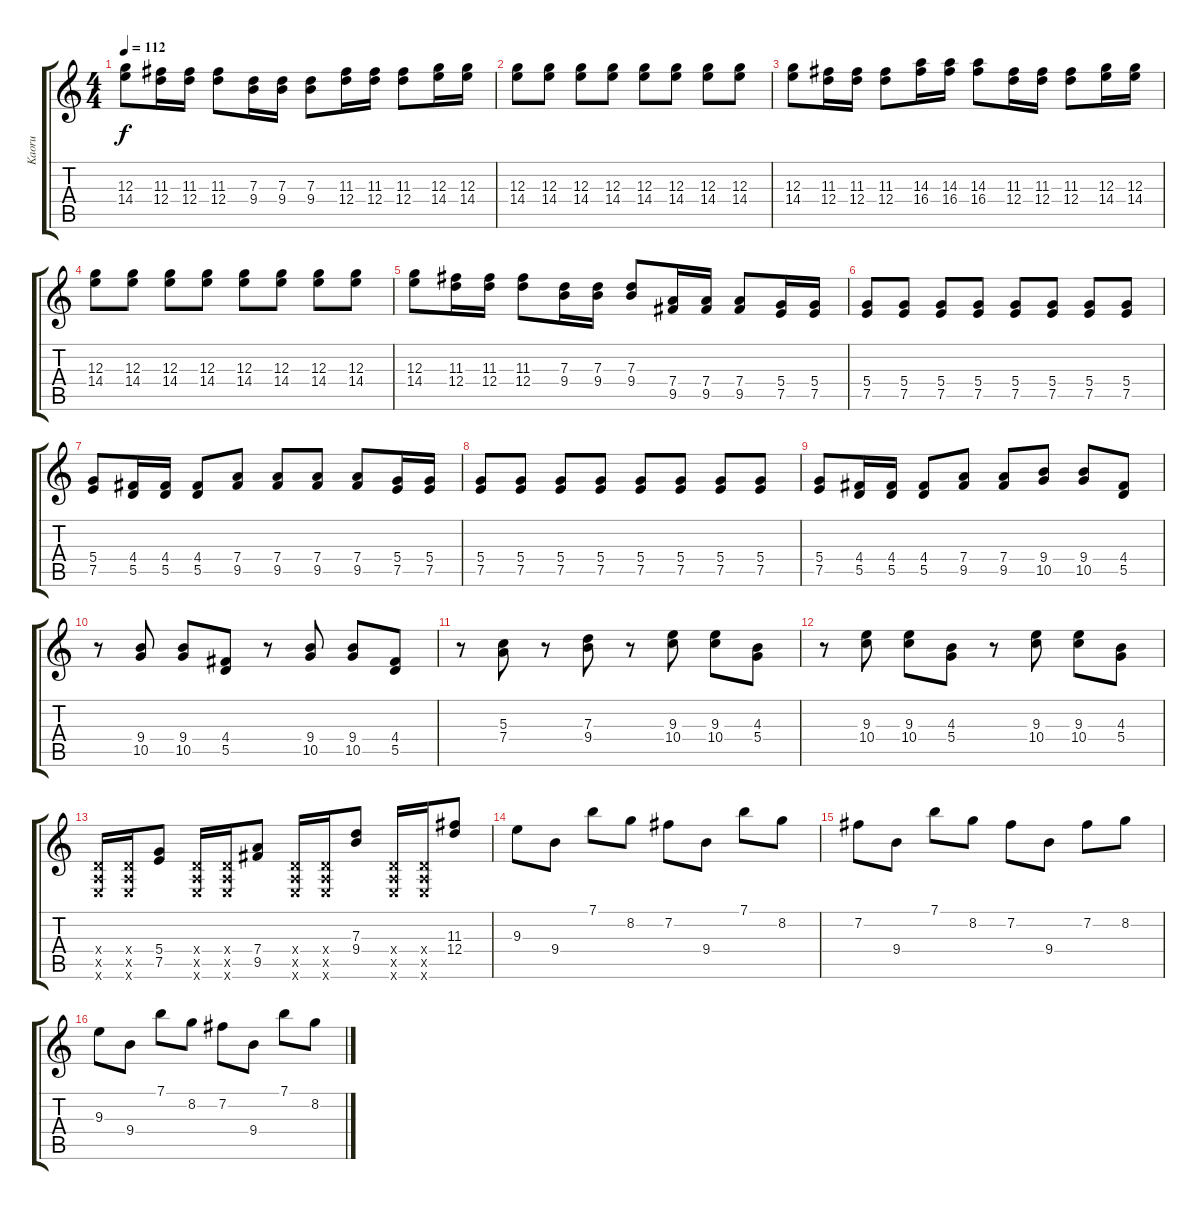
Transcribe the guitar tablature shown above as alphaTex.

\track ("Kaoru " "Kaoru ") {instrument distortionguitar}
\staff {score tabs}
\tuning (E4 B3 G3 D3 A2 E2) {hide}
\ts (4 4)
\tempo 112
\clef g2
\ks c
(12.3 14.4).8{dy f} (11.3 12.4).16 (11.3 12.4).16 (11.3 12.4).8 (7.3 9.4).16 (7.3 9.4).16 (7.3 9.4).8 (11.3 12.4).16 (11.3 12.4).16 (11.3 12.4).8 (12.3 14.4).16 (12.3 14.4).16 |
(12.3 14.4).8 (12.3 14.4).8 (12.3 14.4).8 (12.3 14.4).8 (12.3 14.4).8 (12.3 14.4).8 (12.3 14.4).8 (12.3 14.4).8 |
(12.3 14.4).8 (11.3 12.4).16 (11.3 12.4).16 (11.3 12.4).8 (14.3 16.4).16 (14.3 16.4).16 (14.3 16.4).8 (11.3 12.4).16 (11.3 12.4).16 (11.3 12.4).8 (12.3 14.4).16 (12.3 14.4).16 |
(12.3 14.4).8 (12.3 14.4).8 (12.3 14.4).8 (12.3 14.4).8 (12.3 14.4).8 (12.3 14.4).8 (12.3 14.4).8 (12.3 14.4).8 |
(12.3 14.4).8 (11.3 12.4).16 (11.3 12.4).16 (11.3 12.4).8 (7.3 9.4).16 (7.3 9.4).16 (7.3 9.4).8 (7.4 9.5).16 (7.4 9.5).16 (7.4 9.5).8 (5.4 7.5).16 (5.4 7.5).16 |
(5.4 7.5).8 (5.4 7.5).8 (5.4 7.5).8 (5.4 7.5).8 (5.4 7.5).8 (5.4 7.5).8 (5.4 7.5).8 (5.4 7.5).8 |
(5.4 7.5).8 (4.4 5.5).16 (4.4 5.5).16 (4.4 5.5).8 (7.4 9.5).8 (7.4 9.5).8 (7.4 9.5).8 (7.4 9.5).8 (5.4 7.5).16 (5.4 7.5).16 |
(5.4 7.5).8 (5.4 7.5).8 (5.4 7.5).8 (5.4 7.5).8 (5.4 7.5).8 (5.4 7.5).8 (5.4 7.5).8 (5.4 7.5).8 |
(5.4 7.5).8 (4.4 5.5).16 (4.4 5.5).16 (4.4 5.5).8 (7.4 9.5).8 (7.4 9.5).8 (9.4 10.5).8 (9.4 10.5).8 (4.4 5.5).8 |
r.8 (9.4 10.5).8 (9.4 10.5).8 (4.4 5.5).8 r.8 (9.4 10.5).8 (9.4 10.5).8 (4.4 5.5).8 |
r.8 (5.3 7.4).8 r.8 (7.3 9.4).8 r.8 (9.3 10.4).8 (9.3 10.4).8 (4.3 5.4).8 |
r.8 (9.3 10.4).8 (9.3 10.4).8 (4.3 5.4).8 r.8 (9.3 10.4).8 (9.3 10.4).8 (4.3 5.4).8 |
(0.4{x} 0.5{x} 0.6{x}).16 (0.4{x} 0.5{x} 0.6{x}).16 (5.4 7.5).8 (0.4{x} 0.5{x} 0.6{x}).16 (0.4{x} 0.5{x} 0.6{x}).16 (7.4 9.5).8 (0.4{x} 0.5{x} 0.6{x}).16 (0.4{x} 0.5{x} 0.6{x}).16 (7.3 9.4).8 (0.4{x} 0.5{x} 0.6{x}).16 (0.4{x} 0.5{x} 0.6{x}).16 (11.3 12.4).8 |
9.3.8{balance 8} 9.4.8 7.1.8 8.2.8 7.2.8 9.4.8 7.1.8 8.2.8 |
7.2.8 9.4.8 7.1.8 8.2.8 7.2.8 9.4.8 7.2.8 8.2.8 |
9.3.8 9.4.8 7.1.8 8.2.8 7.2.8 9.4.8 7.1.8 8.2.8
